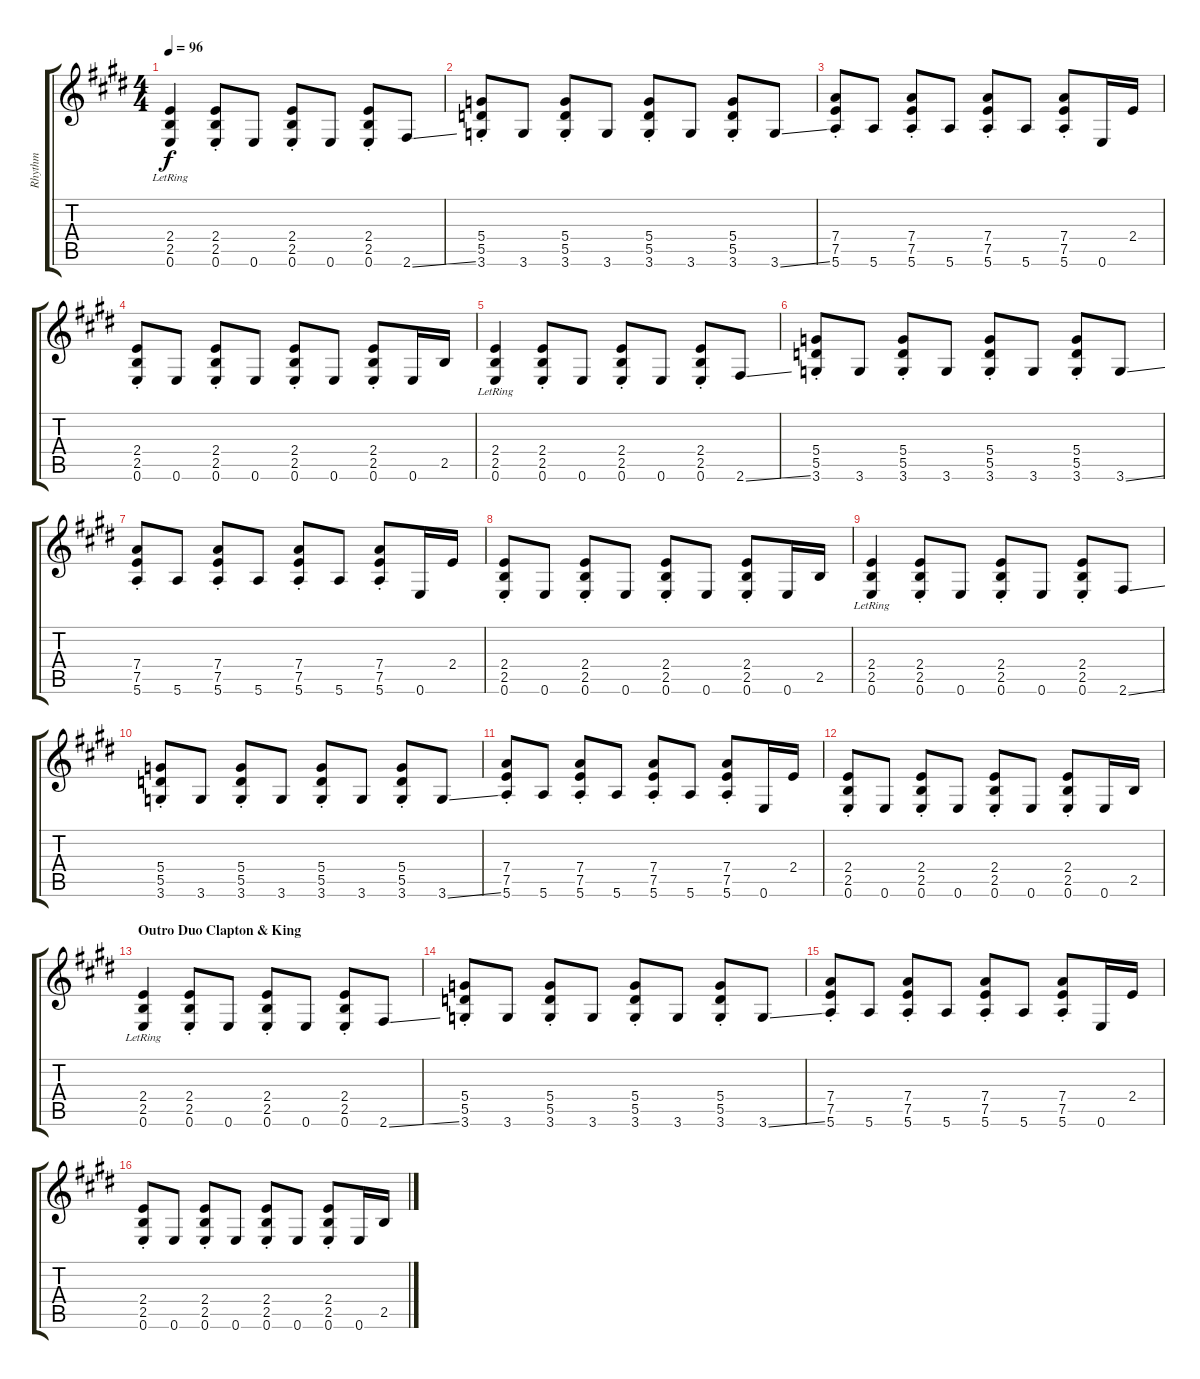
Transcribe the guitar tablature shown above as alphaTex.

\track ("Rhythm" "Rhythm") {instrument electricguitarclean}
\staff {score tabs}
\tuning (E4 B3 G3 D3 A2 E2) {hide}
\ts (4 4)
\tempo 96
\clef g2
\ks e
(2.4{lr} 2.5{lr} 0.6{lr}).4{dy f} (2.4{st} 2.5{st} 0.6{st}).8 0.6.8 (2.4{st} 2.5{st} 0.6{st}).8 0.6.8 (2.4{st} 2.5{st} 0.6{st}).8 2.6{ss}.8 |
(5.4{st} 5.5{st} 3.6{st}).8 3.6.8 (5.4{st} 5.5{st} 3.6{st}).8 3.6.8 (5.4{st} 5.5{st} 3.6{st}).8 3.6.8 (5.4{st} 5.5{st} 3.6{st}).8 3.6{ss}.8 |
(7.4{st} 7.5{st} 5.6{st}).8 5.6.8 (7.4{st} 7.5{st} 5.6{st}).8 5.6.8 (7.4{st} 7.5{st} 5.6{st}).8 5.6.8 (7.4{st} 7.5{st} 5.6{st}).8 0.6.16 2.4.16 |
(2.4{st} 2.5{st} 0.6{st}).8 0.6.8 (2.4{st} 2.5{st} 0.6{st}).8 0.6.8 (2.4{st} 2.5{st} 0.6{st}).8 0.6.8 (2.4{st} 2.5{st} 0.6{st}).8 0.6.16 2.5.16 |
(2.4{lr} 2.5{lr} 0.6{lr}).4 (2.4{st} 2.5{st} 0.6{st}).8 0.6.8 (2.4{st} 2.5{st} 0.6{st}).8 0.6.8 (2.4{st} 2.5{st} 0.6{st}).8 2.6{ss}.8 |
(5.4{st} 5.5{st} 3.6{st}).8 3.6.8 (5.4{st} 5.5{st} 3.6{st}).8 3.6.8 (5.4{st} 5.5{st} 3.6{st}).8 3.6.8 (5.4{st} 5.5{st} 3.6{st}).8 3.6{ss}.8 |
(7.4{st} 7.5{st} 5.6{st}).8 5.6.8 (7.4{st} 7.5{st} 5.6{st}).8 5.6.8 (7.4{st} 7.5{st} 5.6{st}).8 5.6.8 (7.4{st} 7.5{st} 5.6{st}).8 0.6.16 2.4.16 |
(2.4{st} 2.5{st} 0.6{st}).8 0.6.8 (2.4{st} 2.5{st} 0.6{st}).8 0.6.8 (2.4{st} 2.5{st} 0.6{st}).8 0.6.8 (2.4{st} 2.5{st} 0.6{st}).8 0.6.16 2.5.16 |
(2.4{lr} 2.5{lr} 0.6{lr}).4 (2.4{st} 2.5{st} 0.6{st}).8 0.6.8 (2.4{st} 2.5{st} 0.6{st}).8 0.6.8 (2.4{st} 2.5{st} 0.6{st}).8 2.6{ss}.8 |
(5.4{st} 5.5{st} 3.6{st}).8 3.6.8 (5.4{st} 5.5{st} 3.6{st}).8 3.6.8 (5.4{st} 5.5{st} 3.6{st}).8 3.6.8 (5.4{st} 5.5{st} 3.6{st}).8 3.6{ss}.8 |
(7.4{st} 7.5{st} 5.6{st}).8 5.6.8 (7.4{st} 7.5{st} 5.6{st}).8 5.6.8 (7.4{st} 7.5{st} 5.6{st}).8 5.6.8 (7.4{st} 7.5{st} 5.6{st}).8 0.6.16 2.4.16 |
(2.4{st} 2.5{st} 0.6{st}).8 0.6.8 (2.4{st} 2.5{st} 0.6{st}).8 0.6.8 (2.4{st} 2.5{st} 0.6{st}).8 0.6.8 (2.4{st} 2.5{st} 0.6{st}).8 0.6.16 2.5.16 |
\section ("" "Outro Duo Clapton & King")
(2.4{lr} 2.5{lr} 0.6{lr}).4 (2.4{st} 2.5{st} 0.6{st}).8 0.6.8 (2.4{st} 2.5{st} 0.6{st}).8 0.6.8 (2.4{st} 2.5{st} 0.6{st}).8 2.6{ss}.8 |
(5.4{st} 5.5{st} 3.6{st}).8 3.6.8 (5.4{st} 5.5{st} 3.6{st}).8 3.6.8 (5.4{st} 5.5{st} 3.6{st}).8 3.6.8 (5.4{st} 5.5{st} 3.6{st}).8 3.6{ss}.8 |
(7.4{st} 7.5{st} 5.6{st}).8 5.6.8 (7.4{st} 7.5{st} 5.6{st}).8 5.6.8 (7.4{st} 7.5{st} 5.6{st}).8 5.6.8 (7.4{st} 7.5{st} 5.6{st}).8 0.6.16 2.4.16 |
(2.4{st} 2.5{st} 0.6{st}).8 0.6.8 (2.4{st} 2.5{st} 0.6{st}).8 0.6.8 (2.4{st} 2.5{st} 0.6{st}).8 0.6.8 (2.4{st} 2.5{st} 0.6{st}).8 0.6.16 2.5.16
